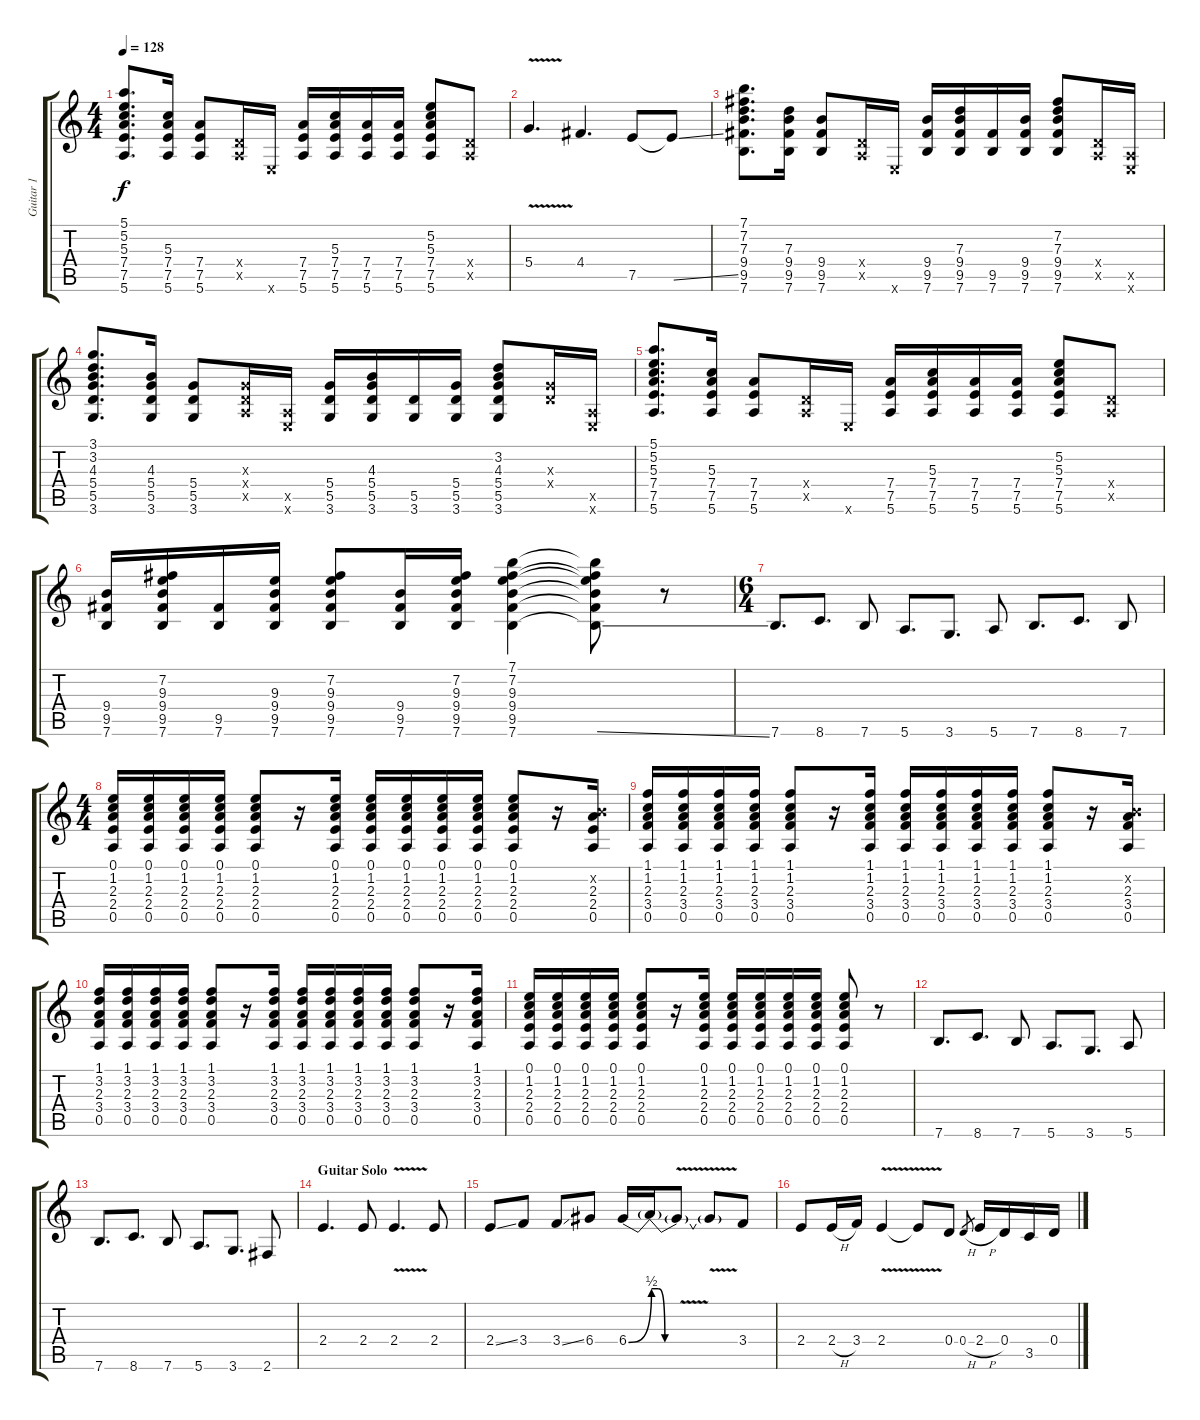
\track ("Guitar 1" "Guitar 1") {instrument overdrivenguitar}
\staff {score tabs}
\tuning (E4 B3 G3 D3 A2 E2) {hide}
\ts (4 4)
\tempo 128
\clef g2
\ks c
(5.1 5.2 5.3 7.4 7.5 5.6).8{d dy f} (5.3 7.4 7.5 5.6).16 (7.4 7.5 5.6).8 (0.4{x} 0.5{x}).16 0.6{x}.16 (7.4 7.5 5.6).16 (5.3 7.4 7.5 5.6).16 (7.4 7.5 5.6).16 (7.4 7.5 5.6).16 (5.2 5.3 7.4 7.5 5.6).8 (0.4{x} 0.5{x}).8 |
5.4{v}.4{d} 4.4.4{d} 7.5.8 7.5{ss t}.8 |
(7.1 7.2 7.3 9.4 9.5 7.6).8{d} (7.3 9.4 9.5 7.6).16 (9.4 9.5 7.6).8 (0.4{x} 0.5{x}).16 0.6{x}.16 (9.4 9.5 7.6).16 (7.3 9.4 9.5 7.6).16 (9.5 7.6).16 (9.4 9.5 7.6).16 (7.2 7.3 9.4 9.5 7.6).8 (0.4{x} 0.5{x}).16 (0.5{x} 0.6{x}).16 |
(3.1 3.2 4.3 5.4 5.5 3.6).8{d} (4.3 5.4 5.5 3.6).16 (5.4 5.5 3.6).8 (0.3{x} 0.4{x} 0.5{x}).16 (0.5{x} 0.6{x}).16 (5.4 5.5 3.6).16 (4.3 5.4 5.5 3.6).16 (5.5 3.6).16 (5.4 5.5 3.6).16 (3.2 4.3 5.4 5.5 3.6).8 (0.3{x} 0.4{x}).16 (0.5{x} 0.6{x}).16 |
(5.1 5.2 5.3 7.4 7.5 5.6).8{d} (5.3 7.4 7.5 5.6).16 (7.4 7.5 5.6).8 (0.4{x} 0.5{x}).16 0.6{x}.16 (7.4 7.5 5.6).16 (5.3 7.4 7.5 5.6).16 (7.4 7.5 5.6).16 (7.4 7.5 5.6).16 (5.2 5.3 7.4 7.5 5.6).8 (0.4{x} 0.5{x}).8 |
(9.4 9.5 7.6).16 (7.2 9.3 9.4 9.5 7.6).16 (9.5 7.6).16 (9.3 9.4 9.5 7.6).16 (7.2 9.3 9.4 9.5 7.6).8 (9.4 9.5 7.6).16 (7.2 9.3 9.4 9.5 7.6).16 (7.1 7.2 9.3 9.4 9.5 7.6).4 (7.1{t} 7.2{t} 9.3{t} 9.4{t} 9.5{t} 7.6{ss t}).8 r.8 |
\ts (6 4)
7.6.8{d} 8.6.8{d} 7.6.8 5.6.8{d} 3.6.8{d} 5.6.8 7.6.8{d} 8.6.8{d} 7.6.8 |
\ts (4 4)
(0.1 1.2 2.3 2.4 0.5).16 (0.1 1.2 2.3 2.4 0.5).16 (0.1 1.2 2.3 2.4 0.5).16 (0.1 1.2 2.3 2.4 0.5).16 (0.1 1.2 2.3 2.4 0.5).8 r.16 (0.1 1.2 2.3 2.4 0.5).16 (0.1 1.2 2.3 2.4 0.5).16 (0.1 1.2 2.3 2.4 0.5).16 (0.1 1.2 2.3 2.4 0.5).16 (0.1 1.2 2.3 2.4 0.5).16 (0.1 1.2 2.3 2.4 0.5).8 r.16 (0.2{x} 2.3 2.4 0.5).16 |
(1.1 1.2 2.3 3.4 0.5).16 (1.1 1.2 2.3 3.4 0.5).16 (1.1 1.2 2.3 3.4 0.5).16 (1.1 1.2 2.3 3.4 0.5).16 (1.1 1.2 2.3 3.4 0.5).8 r.16 (1.1 1.2 2.3 3.4 0.5).16 (1.1 1.2 2.3 3.4 0.5).16 (1.1 1.2 2.3 3.4 0.5).16 (1.1 1.2 2.3 3.4 0.5).16 (1.1 1.2 2.3 3.4 0.5).16 (1.1 1.2 2.3 3.4 0.5).8 r.16 (0.2{x} 2.3 3.4 0.5).16 |
(1.1 3.2 2.3 3.4 0.5).16 (1.1 3.2 2.3 3.4 0.5).16 (1.1 3.2 2.3 3.4 0.5).16 (1.1 3.2 2.3 3.4 0.5).16 (1.1 3.2 2.3 3.4 0.5).8 r.16 (1.1 3.2 2.3 3.4 0.5).16 (1.1 3.2 2.3 3.4 0.5).16 (1.1 3.2 2.3 3.4 0.5).16 (1.1 3.2 2.3 3.4 0.5).16 (1.1 3.2 2.3 3.4 0.5).16 (1.1 3.2 2.3 3.4 0.5).8 r.16 (1.1 3.2 2.3 3.4 0.5).16 |
(0.1 1.2 2.3 2.4 0.5).16 (0.1 1.2 2.3 2.4 0.5).16 (0.1 1.2 2.3 2.4 0.5).16 (0.1 1.2 2.3 2.4 0.5).16 (0.1 1.2 2.3 2.4 0.5).8 r.16 (0.1 1.2 2.3 2.4 0.5).16 (0.1 1.2 2.3 2.4 0.5).16 (0.1 1.2 2.3 2.4 0.5).16 (0.1 1.2 2.3 2.4 0.5).16 (0.1 1.2 2.3 2.4 0.5).16 (0.1 1.2 2.3 2.4 0.5).8 r.8 |
7.6.8{d} 8.6.8{d} 7.6.8 5.6.8{d} 3.6.8{d} 5.6.8 |
7.6.8{d} 8.6.8{d} 7.6.8 5.6.8{d} 3.6.8{d} 2.6.8 |
\section ("" "Guitar Solo")
2.4.4{d} 2.4.8 2.4{v}.4{d} 2.4.8 |
2.4{ss}.8 3.4.8 3.4{ss}.8 6.4.8 6.4{be (bend 0 0 60 2)}.16 6.4{be (custom 0 2 15 2 30 0 60 0) t}.16 6.4{v t}.8 6.4{t}.8 3.4.8 |
2.4.8 2.4{h}.16 3.4.16 2.4{v}.4 2.4{t}.8 0.4.8 0.4{h}.8{gr} 2.4{h}.16 0.4.16 3.5.16 0.4.16
